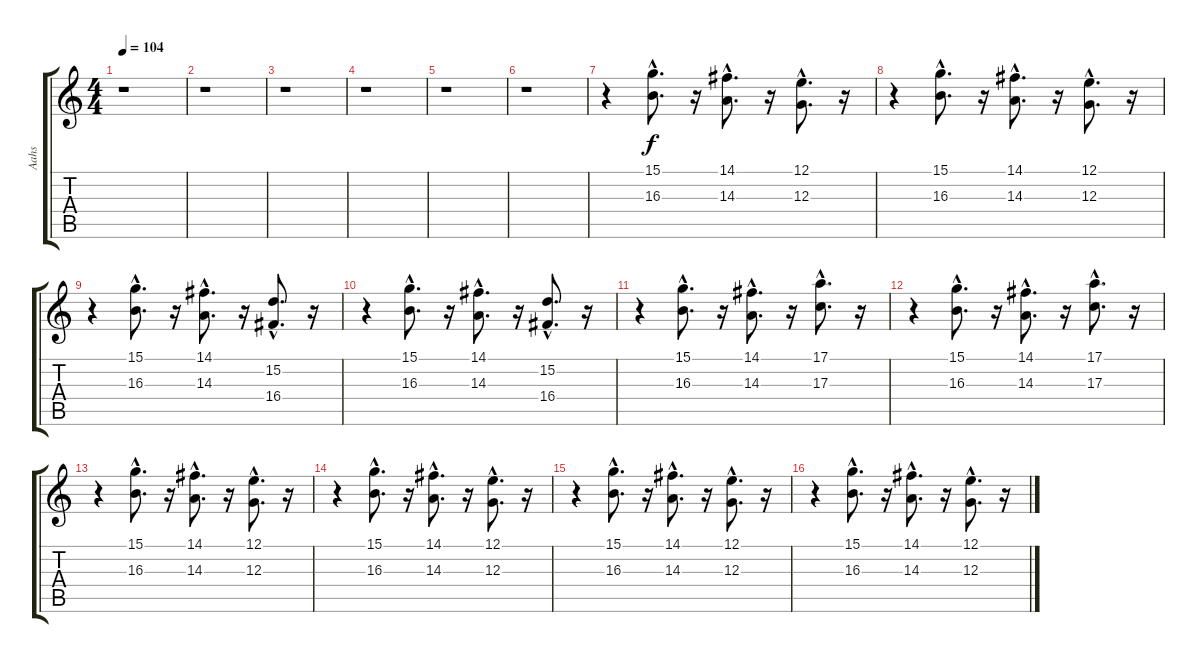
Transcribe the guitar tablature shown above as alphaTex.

\track ("Aahs" "Aahs") {instrument choiraahs}
\staff {score tabs}
\tuning (E4 B3 G3 D3 A2 E2) {hide}
\ts (4 4)
\tempo 104
\clef g2
\ks c
r.1{dy f} |
r.1 |
r.1 |
r.1 |
r.1 |
r.1 |
r.4 (15.1{hac} 16.3{hac}).8{d} r.16 (14.1{hac} 14.3{hac}).8{d} r.16 (12.1{hac} 12.3{hac}).8{d} r.16 |
r.4 (15.1{hac} 16.3{hac}).8{d} r.16 (14.1{hac} 14.3{hac}).8{d} r.16 (12.1{hac} 12.3{hac}).8{d} r.16 |
r.4 (15.1{hac} 16.3{hac}).8{d} r.16 (14.1{hac} 14.3{hac}).8{d} r.16 (15.2{hac} 16.4{hac}).8{d} r.16 |
r.4 (15.1{hac} 16.3{hac}).8{d} r.16 (14.1{hac} 14.3{hac}).8{d} r.16 (15.2{hac} 16.4{hac}).8{d} r.16 |
r.4 (15.1{hac} 16.3{hac}).8{d} r.16 (14.1{hac} 14.3{hac}).8{d} r.16 (17.1{hac} 17.3{hac}).8{d} r.16 |
r.4 (15.1{hac} 16.3{hac}).8{d} r.16 (14.1{hac} 14.3{hac}).8{d} r.16 (17.1{hac} 17.3{hac}).8{d} r.16 |
r.4 (15.1{hac} 16.3{hac}).8{d} r.16 (14.1{hac} 14.3{hac}).8{d} r.16 (12.1{hac} 12.3{hac}).8{d} r.16 |
r.4 (15.1{hac} 16.3{hac}).8{d} r.16 (14.1{hac} 14.3{hac}).8{d} r.16 (12.1{hac} 12.3{hac}).8{d} r.16 |
r.4 (15.1{hac} 16.3{hac}).8{d} r.16 (14.1{hac} 14.3{hac}).8{d} r.16 (12.1{hac} 12.3{hac}).8{d} r.16 |
r.4 (15.1{hac} 16.3{hac}).8{d} r.16 (14.1{hac} 14.3{hac}).8{d} r.16 (12.1{hac} 12.3{hac}).8{d} r.16
